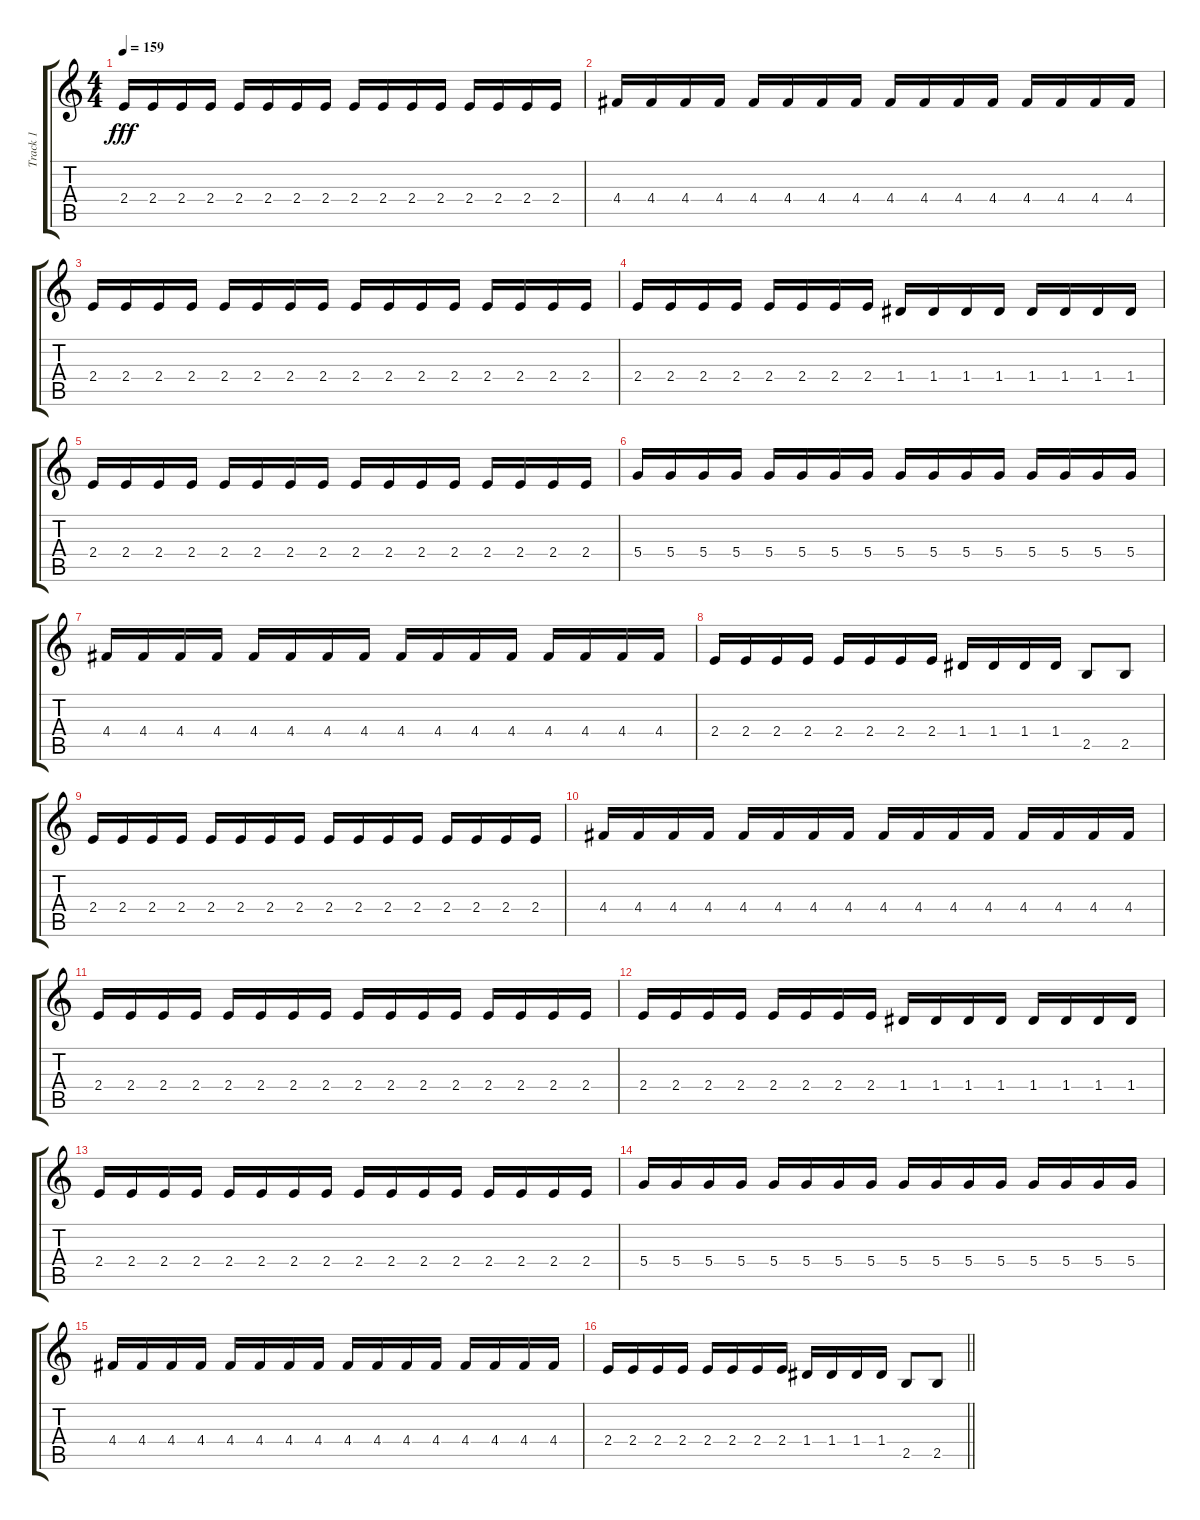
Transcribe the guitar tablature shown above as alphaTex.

\track ("Track 1" "Track 1") {instrument distortionguitar}
\staff {score tabs}
\tuning (E4 B3 G3 D3 A2 E2) {hide}
\ts (4 4)
\tempo 159
\clef g2
\ks c
2.4.16{dy fff} 2.4.16 2.4.16 2.4.16 2.4.16 2.4.16 2.4.16 2.4.16 2.4.16 2.4.16 2.4.16 2.4.16 2.4.16 2.4.16 2.4.16 2.4.16 |
4.4.16 4.4.16 4.4.16 4.4.16 4.4.16 4.4.16 4.4.16 4.4.16 4.4.16 4.4.16 4.4.16 4.4.16 4.4.16 4.4.16 4.4.16 4.4.16 |
2.4.16 2.4.16 2.4.16 2.4.16 2.4.16 2.4.16 2.4.16 2.4.16 2.4.16 2.4.16 2.4.16 2.4.16 2.4.16 2.4.16 2.4.16 2.4.16 |
2.4.16 2.4.16 2.4.16 2.4.16 2.4.16 2.4.16 2.4.16 2.4.16 1.4.16 1.4.16 1.4.16 1.4.16 1.4.16 1.4.16 1.4.16 1.4.16 |
2.4.16 2.4.16 2.4.16 2.4.16 2.4.16 2.4.16 2.4.16 2.4.16 2.4.16 2.4.16 2.4.16 2.4.16 2.4.16 2.4.16 2.4.16 2.4.16 |
5.4.16 5.4.16 5.4.16 5.4.16 5.4.16 5.4.16 5.4.16 5.4.16 5.4.16 5.4.16 5.4.16 5.4.16 5.4.16 5.4.16 5.4.16 5.4.16 |
4.4.16 4.4.16 4.4.16 4.4.16 4.4.16 4.4.16 4.4.16 4.4.16 4.4.16 4.4.16 4.4.16 4.4.16 4.4.16 4.4.16 4.4.16 4.4.16 |
2.4.16 2.4.16 2.4.16 2.4.16 2.4.16 2.4.16 2.4.16 2.4.16 1.4.16 1.4.16 1.4.16 1.4.16 2.5.8 2.5.8 |
2.4.16 2.4.16 2.4.16 2.4.16 2.4.16 2.4.16 2.4.16 2.4.16 2.4.16 2.4.16 2.4.16 2.4.16 2.4.16 2.4.16 2.4.16 2.4.16 |
4.4.16 4.4.16 4.4.16 4.4.16 4.4.16 4.4.16 4.4.16 4.4.16 4.4.16 4.4.16 4.4.16 4.4.16 4.4.16 4.4.16 4.4.16 4.4.16 |
2.4.16 2.4.16 2.4.16 2.4.16 2.4.16 2.4.16 2.4.16 2.4.16 2.4.16 2.4.16 2.4.16 2.4.16 2.4.16 2.4.16 2.4.16 2.4.16 |
2.4.16 2.4.16 2.4.16 2.4.16 2.4.16 2.4.16 2.4.16 2.4.16 1.4.16 1.4.16 1.4.16 1.4.16 1.4.16 1.4.16 1.4.16 1.4.16 |
2.4.16 2.4.16 2.4.16 2.4.16 2.4.16 2.4.16 2.4.16 2.4.16 2.4.16 2.4.16 2.4.16 2.4.16 2.4.16 2.4.16 2.4.16 2.4.16 |
5.4.16 5.4.16 5.4.16 5.4.16 5.4.16 5.4.16 5.4.16 5.4.16 5.4.16 5.4.16 5.4.16 5.4.16 5.4.16 5.4.16 5.4.16 5.4.16 |
4.4.16 4.4.16 4.4.16 4.4.16 4.4.16 4.4.16 4.4.16 4.4.16 4.4.16 4.4.16 4.4.16 4.4.16 4.4.16 4.4.16 4.4.16 4.4.16 |
\barLineRight lightlight
2.4.16 2.4.16 2.4.16 2.4.16 2.4.16 2.4.16 2.4.16 2.4.16 1.4.16 1.4.16 1.4.16 1.4.16 2.5.8 2.5.8
